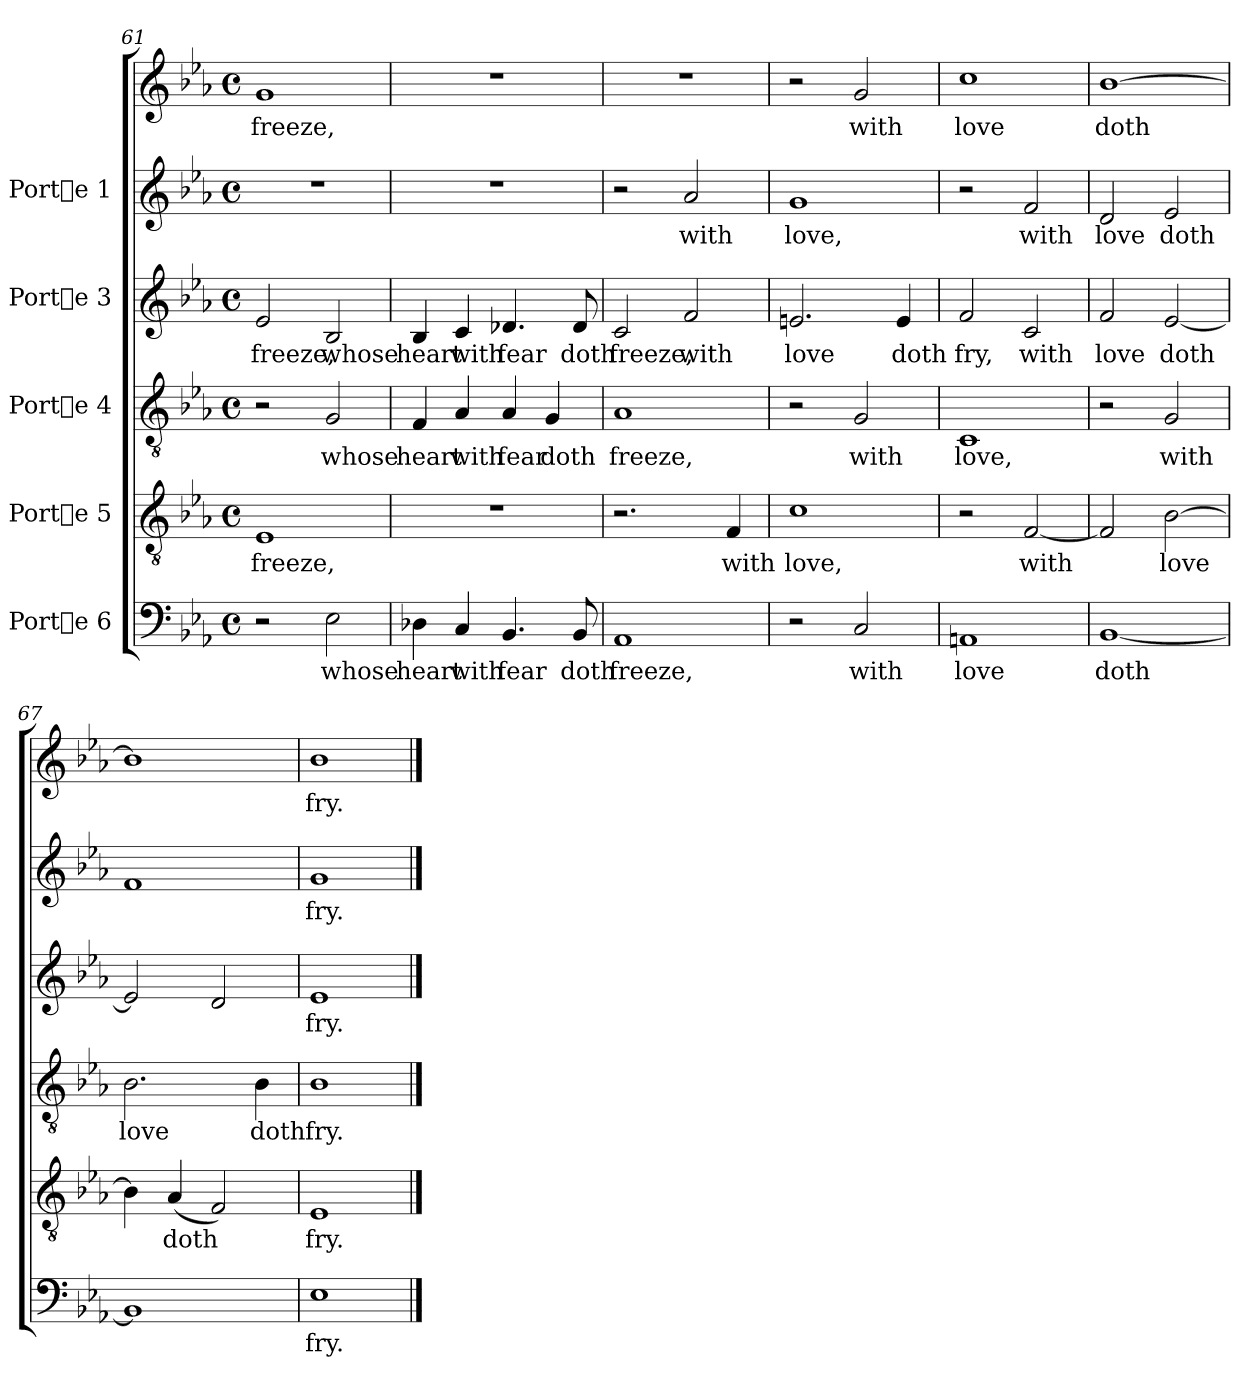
**kern	**text	**kern	**text	**kern	**text	**kern	**text	**kern	**text	**kern	**text
*part5	*part5	*part4	*part4	*part3	*part3	*part2	*part2	*part1	*part1	*part1	*part1
*staff6	*staff6	*staff5	*staff5	*staff4	*staff4	*staff3	*staff3	*staff2	*staff2	*staff1	*staff1
*I"Porte 6	*	*I"Porte 5	*	*I"Porte 4	*	*I"Porte 3	*	*I"Porte 1	*	*	*
!!LO:PB:g=z
*clefF4	*	*clefGv2	*	*clefGv2	*	*clefG2	*	*clefG2	*	*clefG2	*
*k[b-e-a-]	*	*k[b-e-a-]	*	*k[b-e-a-]	*	*k[b-e-a-]	*	*k[b-e-a-]	*	*k[b-e-a-]	*
*E-:	*	*E-:	*	*E-:	*	*E-:	*	*E-:	*	*E-:	*
*M4/4	*	*M4/4	*	*M4/4	*	*M4/4	*	*M4/4	*	*M4/4	*
*met(c)	*	*met(c)	*	*met(c)	*	*met(c)	*	*met(c)	*	*met(c)	*
=61	=61	=61	=61	=61	=61	=61	=61	=61	=61	=61	=61
!	!	!	!LO:LY:b:cj	!	!	!	!LO:LY:b:cj	!	!	!	!LO:LY:b:cj
2r	.	1E-	freeze,	2r	.	2e-/	freeze,	1r	.	1g	freeze,
!	!LO:LY:b:cj	!	!	!	!LO:LY:b:cj	!	!LO:LY:b:cj	!	!	!	!
2E-\	whose	.	.	2G/	whose	2B-/	whose	.	.	.	.
=62	=62	=62	=62	=62	=62	=62	=62	=62	=62	=62	=62
!	!LO:LY:b:cj	!	!	!	!LO:LY:b:cj	!	!LO:LY:b:cj	!	!	!	!
4D-X\	heart	1r	.	4F/	heart	4B-/	heart	1r	.	1r	.
!	!LO:LY:b:cj	!	!	!	!LO:LY:b:cj	!	!LO:LY:b:cj	!	!	!	!
4C/	with	.	.	4A-/	with	4c/	with	.	.	.	.
!	!LO:LY:b:cj	!	!	!	!LO:LY:b:cj	!	!LO:LY:b:cj	!	!	!	!
4.BB-/	fear	.	.	4A-/	fear	4.d-X/	fear	.	.	.	.
!	!	!	!	!	!LO:LY:b:cj	!	!	!	!	!	!
.	.	.	.	4G/	doth	.	.	.	.	.	.
!	!LO:LY:b:cj	!	!	!	!	!	!LO:LY:b:cj	!	!	!	!
8BB-/	doth	.	.	.	.	8d-/	doth	.	.	.	.
=63	=63	=63	=63	=63	=63	=63	=63	=63	=63	=63	=63
!	!LO:LY:b:cj	!	!	!	!LO:LY:b:cj	!	!LO:LY:b:cj	!	!	!	!
1AA-	freeze,	2.r	.	1A-	freeze,	2c/	freeze,	2r	.	1r	.
!	!	!	!	!	!	!	!LO:LY:b:cj	!	!LO:LY:b:cj	!	!
.	.	.	.	.	.	2f/	with	2a-/	with	.	.
!	!	!	!LO:LY:b:cj	!	!	!	!	!	!	!	!
.	.	4F/	with	.	.	.	.	.	.	.	.
=64	=64	=64	=64	=64	=64	=64	=64	=64	=64	=64	=64
!	!	!	!LO:LY:b:cj	!	!	!	!LO:LY:b:cj	!	!LO:LY:b:cj	!	!
2r	.	1c	love,	2r	.	2.en/	love	1g	love,	2r	.
!	!LO:LY:b:cj	!	!	!	!LO:LY:b:cj	!	!	!	!	!	!LO:LY:b:cj
2C/	with	.	.	2G/	with	.	.	.	.	2g/	with
!	!	!	!	!	!	!	!LO:LY:b:cj	!	!	!	!
.	.	.	.	.	.	4e/	doth	.	.	.	.
=65	=65	=65	=65	=65	=65	=65	=65	=65	=65	=65	=65
!	!LO:LY:b:cj	!	!	!	!LO:LY:b:cj	!	!LO:LY:b:cj	!	!	!	!LO:LY:b:cj
1AAn	love	2r	.	1C	love,	2f/	fry,	2r	.	1cc	love
!	!	!	!LO:LY:b:cj	!	!	!	!LO:LY:b:cj	!	!LO:LY:b:cj	!	!
.	.	[<2F/	with	.	.	2c/	with	2f/	with	.	.
=66	=66	=66	=66	=66	=66	=66	=66	=66	=66	=66	=66
!	!LO:LY:b:cj	!	!LO:LY:b:cj	!	!	!	!LO:LY:b:cj	!	!LO:LY:b:cj	!	!LO:LY:b:cj
[<1BB-	doth	2F/]	.	2r	.	2f/	love	2d/	love	[>1b-	doth
!	!	!	!LO:LY:b:cj	!	!LO:LY:b:cj	!	!LO:LY:b:cj	!	!LO:LY:b:cj	!	!
.	.	[>2B-\	love	2G/	with	[<2e-/	doth	2e-/	doth	.	.
!!LO:LB:g=z
=67	=67	=67	=67	=67	=67	=67	=67	=67	=67	=67	=67
!	!	!	!LO:LY:b:cj	!	!LO:LY:b:cj	!	!	!	!	!	!
1BB-]	.	4B-\]	.	2.B-\	love	2e-/]	.	1f	.	1b-]	.
!	!	!	!LO:LY:b:cj	!	!	!	!	!	!	!	!
.	.	(<4A-/	doth	.	.	.	.	.	.	.	.
!	!	!	!LO:LY:b:cj	!	!	!	!	!	!	!	!
.	.	2F/)	.	.	.	2d/	.	.	.	.	.
!	!	!	!	!	!LO:LY:b:cj	!	!	!	!	!	!
.	.	.	.	4B-\	doth	.	.	.	.	.	.
=68	=68	=68	=68	=68	=68	=68	=68	=68	=68	=68	=68
!	!LO:LY:b:cj	!	!LO:LY:b:cj	!	!LO:LY:b:cj	!	!LO:LY:b:cj	!	!LO:LY:b:cj	!	!LO:LY:b:cj
1E-	fry.	1E-	fry.	1B-	fry.	1e-	fry.	1g	fry.	1b-	fry.
==	==	==	==	==	==	==	==	==	==	==	==
*-	*-	*-	*-	*-	*-	*-	*-	*-	*-	*-	*-
